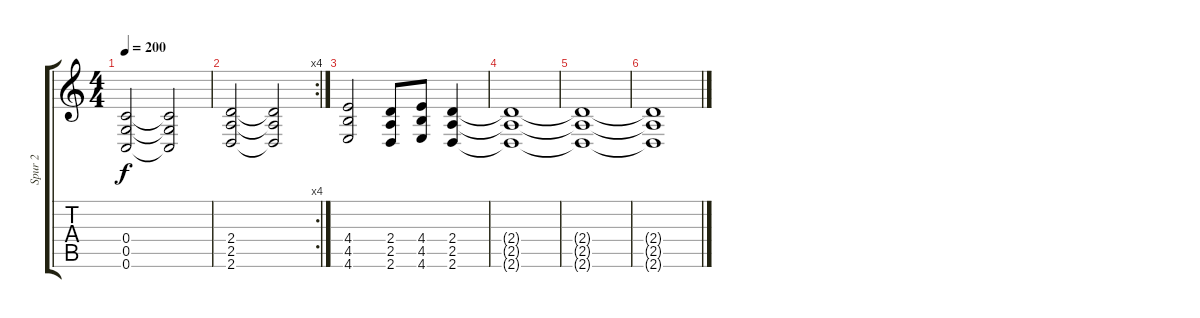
\track ("Spur 2" "Spur 2") {instrument distortionguitar}
\staff {score tabs}
\tuning (D4 A3 F3 C3 G2 C2) {hide}
\ts (4 4)
\tempo 200
\clef g2
\ks c
(0.4 0.5 0.6).2{dy f} (0.4{t} 0.5{t} 0.6{t}).2 |
\rc 4
(2.4 2.5 2.6).2 (2.4{t} 2.5{t} 2.6{t}).2 |
(4.4 4.5 4.6).2 (2.4 2.5 2.6).8 (4.4 4.5 4.6).8 (2.4 2.5 2.6).4 |
(2.4{t} 2.5{t} 2.6{t}).1 |
(2.4{t} 2.5{t} 2.6{t}).1 |
(2.4{t} 2.5{t} 2.6{t}).1
